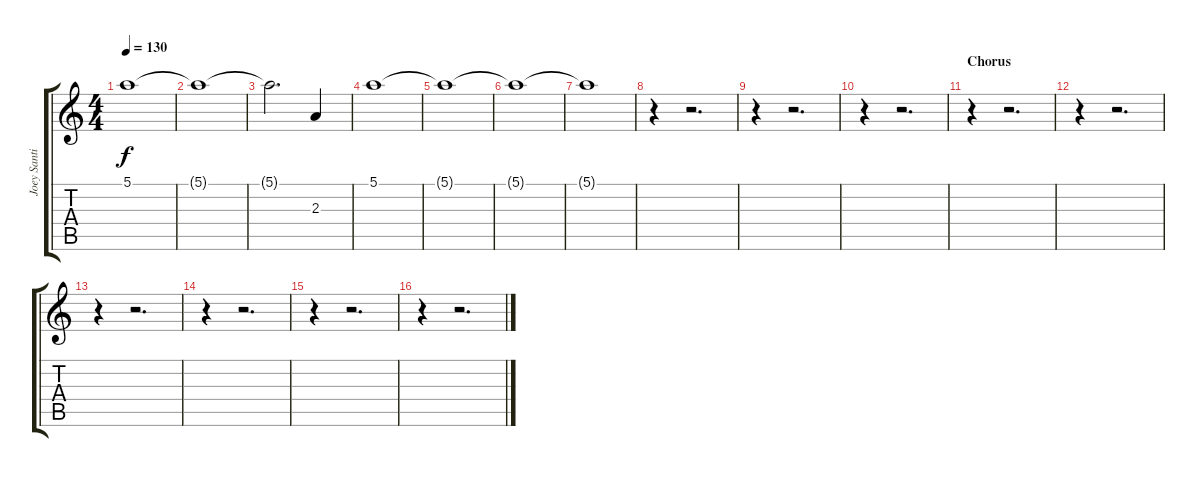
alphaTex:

\track ("Joey Santiago - Guitar 3" "Joey Santi") {instrument distortionguitar}
\staff {score tabs}
\tuning (E4 B3 G3 D3 A2 E2) {hide}
\ts (4 4)
\tempo 130
\clef g2
\ks c
5.1{t}.1{dy f} |
5.1{t}.1 |
5.1{t}.2{d} 2.3.4 |
5.1.1 |
5.1{t}.1 |
5.1{t}.1 |
5.1{t}.1 |
\section ("" "")
r.4 r.2{d} |
r.4 r.2{d} |
r.4 r.2{d} |
\section ("" "Chorus")
r.4 r.2{d} |
r.4 r.2{d} |
r.4 r.2{d} |
r.4 r.2{d} |
r.4 r.2{d} |
r.4 r.2{d}
